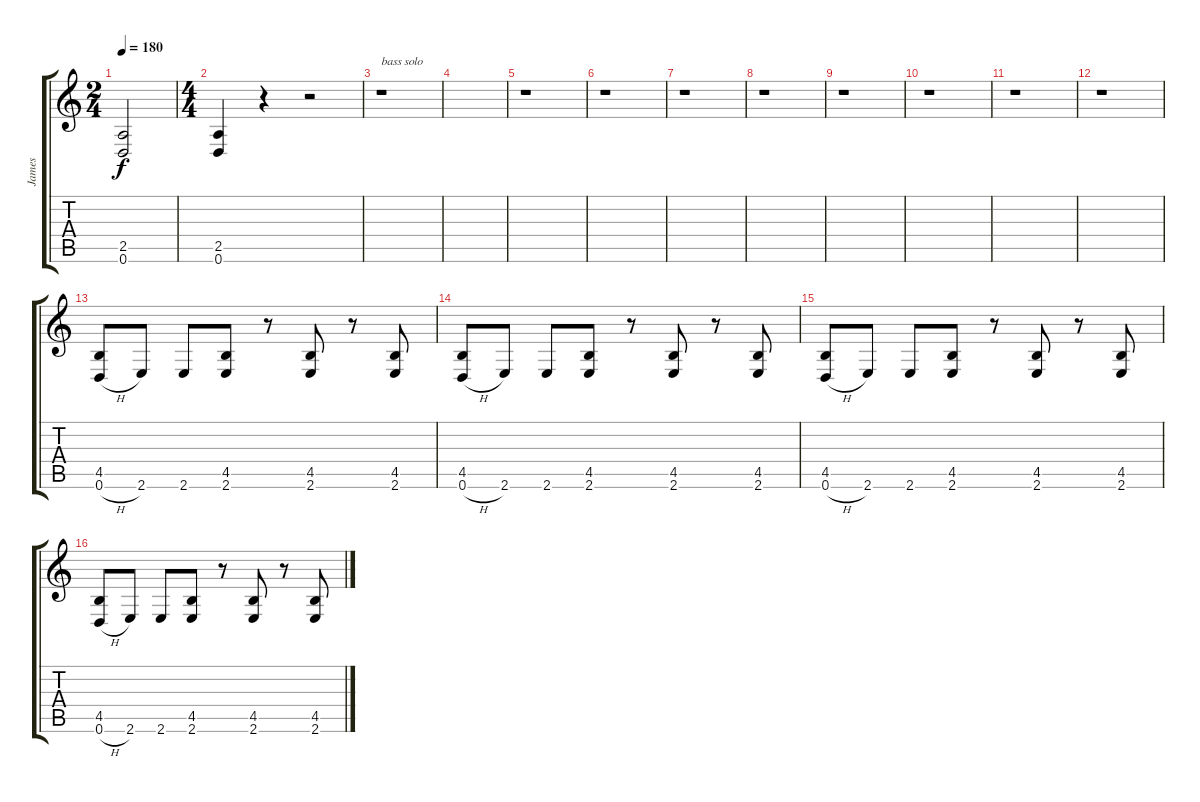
\track ("James" "James") {instrument distortionguitar}
\staff {score tabs}
\tuning (D4 A3 F3 C3 G2 D2) {hide}
\ts (2 4)
\tempo 180
\clef g2
\ks c
(2.5{t} 0.6{t}).2{dy f} |
\ts (4 4)
(2.5 0.6).4 r.4 r.2 |
r.1{txt "bass solo"} |
|
r.1 |
r.1 |
r.1 |
r.1 |
r.1 |
r.1 |
r.1 |
r.1 |
(4.5 0.6{h}).8 2.6.8 2.6.8 (4.5 2.6).8 r.8 (4.5 2.6).8 r.8 (4.5 2.6).8 |
(4.5 0.6{h}).8 2.6.8 2.6.8 (4.5 2.6).8 r.8 (4.5 2.6).8 r.8 (4.5 2.6).8 |
(4.5 0.6{h}).8 2.6.8 2.6.8 (4.5 2.6).8 r.8 (4.5 2.6).8 r.8 (4.5 2.6).8 |
(4.5 0.6{h}).8 2.6.8 2.6.8 (4.5 2.6).8 r.8 (4.5 2.6).8 r.8 (4.5 2.6).8
